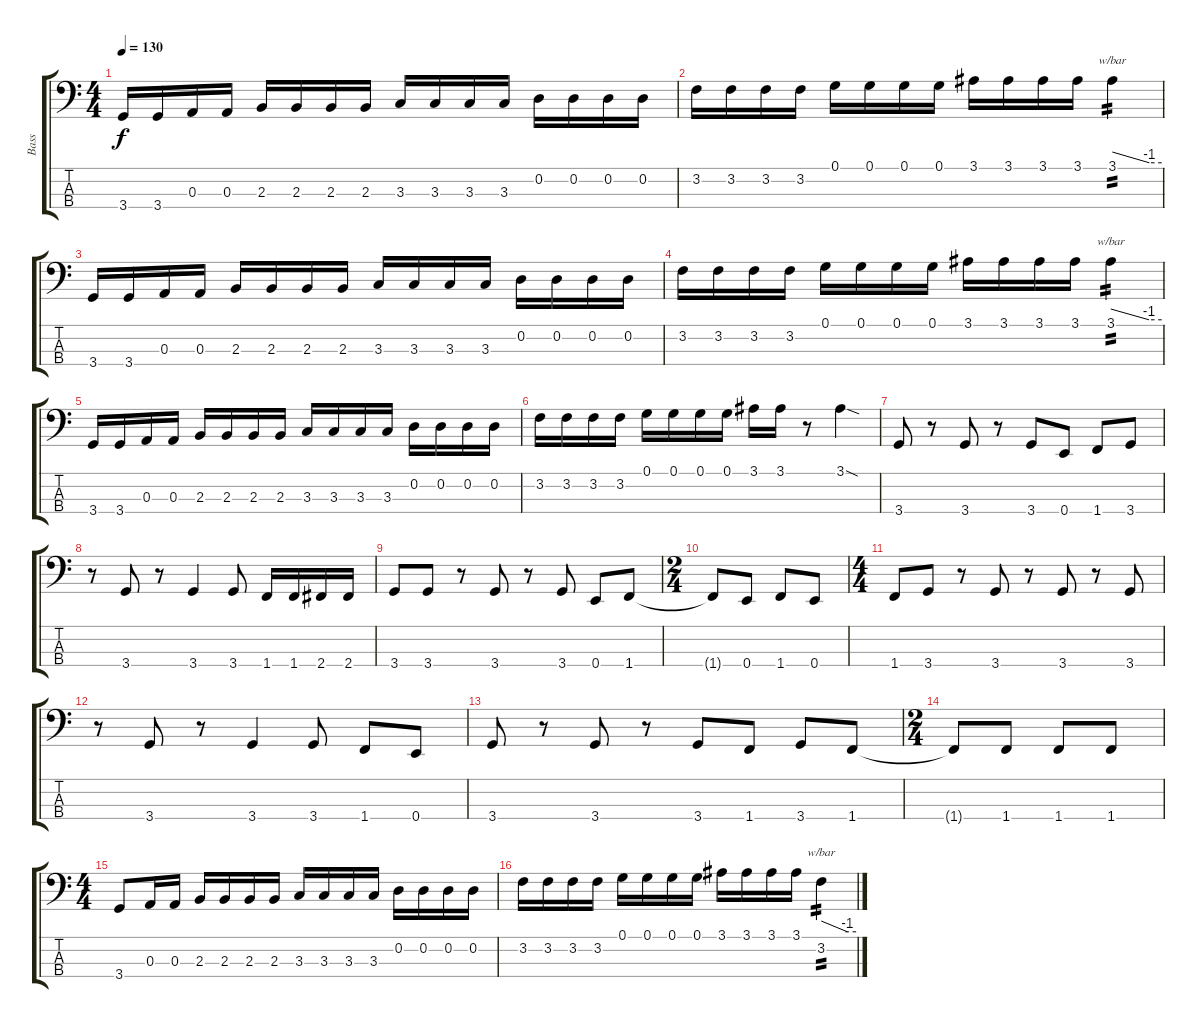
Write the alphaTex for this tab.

\track ("Bass" "Bass") {instrument electricbassfinger}
\staff {score tabs}
\tuning (G2 D2 A1 E1) {hide}
\ts (4 4)
\tempo 130
\clef f4
\ks c
3.4.16{dy f} 3.4.16 0.3.16 0.3.16 2.3.16 2.3.16 2.3.16 2.3.16 3.3.16 3.3.16 3.3.16 3.3.16 0.2.16 0.2.16 0.2.16 0.2.16 |
3.2.16 3.2.16 3.2.16 3.2.16 0.1.16 0.1.16 0.1.16 0.1.16 3.1.16 3.1.16 3.1.16 3.1.16 3.1.4{tbe (custom default 0 0 45 -4 60 -4) tp 2} |
3.4.16 3.4.16 0.3.16 0.3.16 2.3.16 2.3.16 2.3.16 2.3.16 3.3.16 3.3.16 3.3.16 3.3.16 0.2.16 0.2.16 0.2.16 0.2.16 |
3.2.16 3.2.16 3.2.16 3.2.16 0.1.16 0.1.16 0.1.16 0.1.16 3.1.16 3.1.16 3.1.16 3.1.16 3.1.4{tbe (custom default 0 0 45 -4 60 -4) tp 2} |
3.4.16 3.4.16 0.3.16 0.3.16 2.3.16 2.3.16 2.3.16 2.3.16 3.3.16 3.3.16 3.3.16 3.3.16 0.2.16 0.2.16 0.2.16 0.2.16 |
3.2.16 3.2.16 3.2.16 3.2.16 0.1.16 0.1.16 0.1.16 0.1.16 3.1.16 3.1.16 r.8 3.1{sod}.4 |
3.4.8 r.8 3.4.8 r.8 3.4.8 0.4.8 1.4.8 3.4.8 |
r.8 3.4.8 r.8 3.4.4 3.4.8 1.4.16 1.4.16 2.4.16 2.4.16 |
3.4.8 3.4.8 r.8 3.4.8 r.8 3.4.8 0.4.8 1.4.8 |
\ts (2 4)
1.4{t}.8 0.4.8 1.4.8 0.4.8 |
\ts (4 4)
1.4.8 3.4.8 r.8 3.4.8 r.8 3.4.8 r.8 3.4.8 |
r.8 3.4.8 r.8 3.4.4 3.4.8 1.4.8 0.4.8 |
3.4.8 r.8 3.4.8 r.8 3.4.8 1.4.8 3.4.8 1.4.8 |
\ts (2 4)
1.4{t}.8 1.4.8 1.4.8 1.4.8 |
\ts (4 4)
3.4.8 0.3.16 0.3.16 2.3.16 2.3.16 2.3.16 2.3.16 3.3.16 3.3.16 3.3.16 3.3.16 0.2.16 0.2.16 0.2.16 0.2.16 |
3.2.16 3.2.16 3.2.16 3.2.16 0.1.16 0.1.16 0.1.16 0.1.16 3.1.16 3.1.16 3.1.16 3.1.16 3.2.4{tbe (custom default 0 0 45 -4 60 -4) tp 2}
